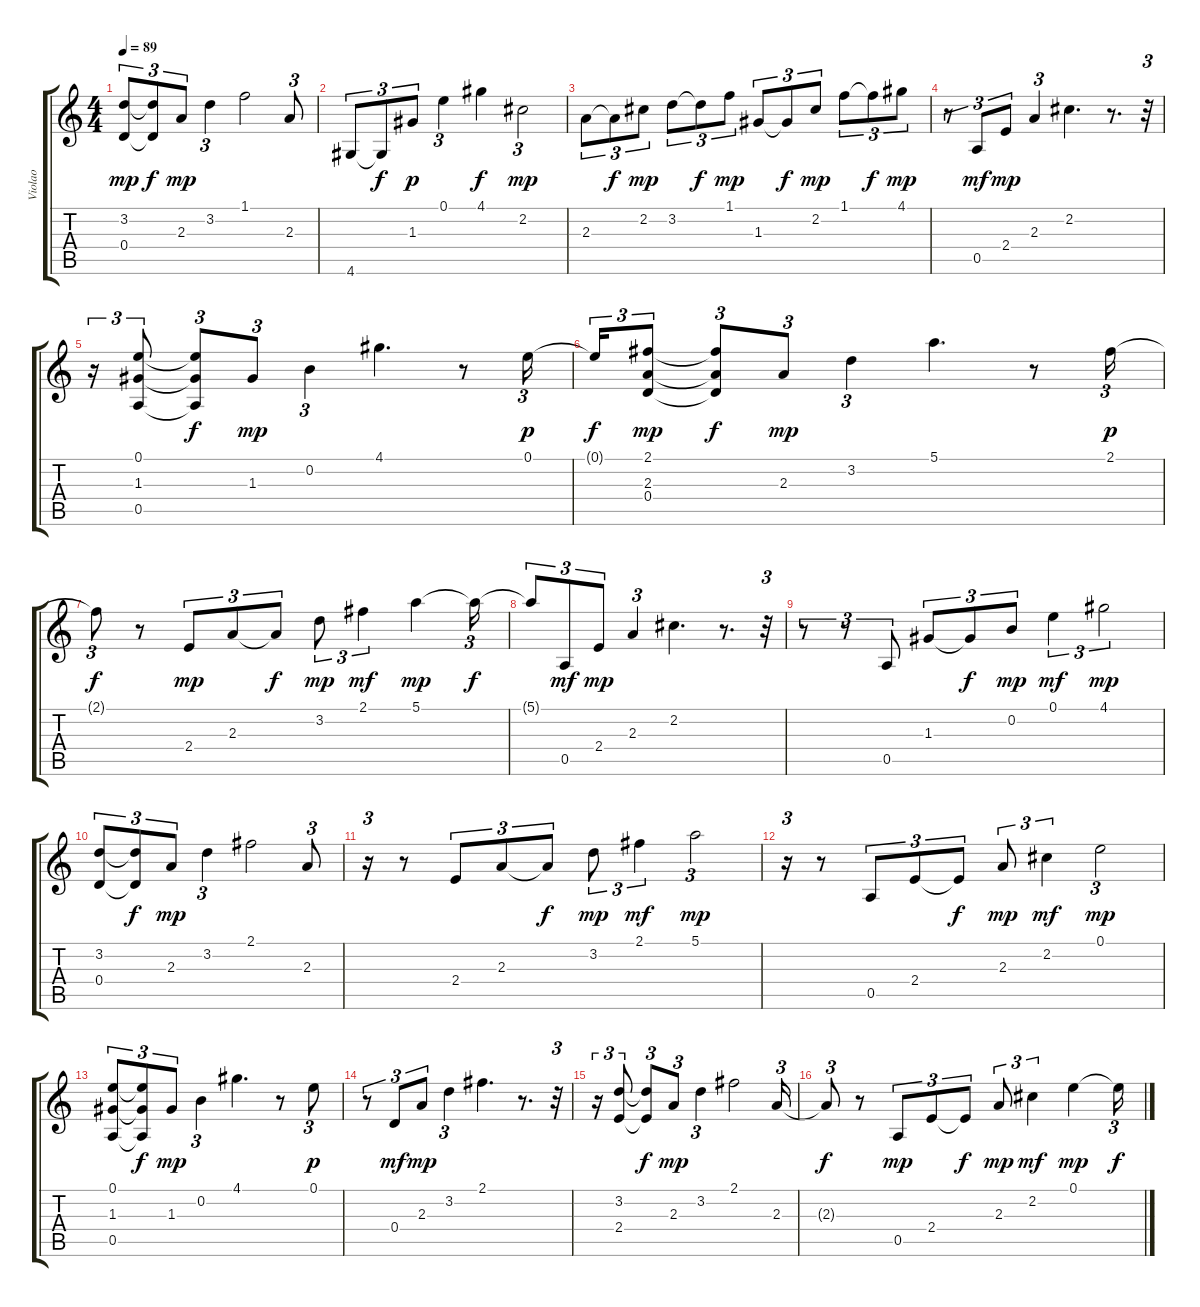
\track ("Violao         " "Violao    ") {instrument acousticguitarnylon}
\staff {score tabs}
\tuning (E4 B3 G3 D3 A2 E2) {hide}
\ts (4 4)
\tempo 89
\clef g2
\ks c
(3.2 0.4).8{tu (3 2) dy mp} (3.2{t} 0.4{t}).8{tu (3 2) dy f} 2.3.8{tu (3 2) dy mp} 3.2.4{tu (3 2)} 1.1.2 2.3.8{tu (3 2)} |
4.6.8{tu (3 2)} 4.6{t}.8{tu (3 2) dy f} 1.3.8{tu (3 2) dy p} 0.1.4{tu (3 2)} 4.1.4{dy f} 2.2.2{tu (3 2) dy mp} |
2.3.8{tu (3 2)} 2.3{t}.8{tu (3 2) dy f} 2.2.8{tu (3 2) dy mp} 3.2.8{tu (3 2)} 3.2{t}.8{tu (3 2) dy f} 1.1.8{tu (3 2) dy mp} 1.3.8{tu (3 2)} 1.3{t}.8{tu (3 2) dy f} 2.2.8{tu (3 2) dy mp} 1.1.8{tu (3 2)} 1.1{t}.8{tu (3 2) dy f} 4.1.8{tu (3 2) dy mp} |
r.8{tu (3 2)} 0.5.8{tu (3 2) dy mf} 2.4.8{tu (3 2) dy mp} 2.3.4{tu (3 2)} 2.2.4{d} r.8{d} r.32{tu (3 2)} |
r.16{tu (3 2)} (0.1 1.3 0.5).8{tu (3 2)} (0.1{t} 1.3{t} 0.5{t}).8{tu (3 2) dy f} 1.3.8{tu (3 2) dy mp} 0.2.4{tu (3 2)} 4.1.4{d} r.8 0.1.16{tu (3 2) dy p} |
0.1{t}.16{tu (3 2) dy f} (2.1 2.3 0.4).8{tu (3 2) dy mp} (2.1{t} 2.3{t} 0.4{t}).8{tu (3 2) dy f} 2.3.8{tu (3 2) dy mp} 3.2.4{tu (3 2)} 5.1.4{d} r.8 2.1.16{tu (3 2) dy p} |
2.1{t}.8{tu (3 2) dy f} r.8 2.4.8{tu (3 2) dy mp} 2.3.8{tu (3 2)} 2.3{t}.8{tu (3 2) dy f} 3.2.8{tu (3 2) dy mp} 2.1.4{tu (3 2) dy mf} 5.1.4{dy mp} 5.1{t}.16{tu (3 2) dy f} |
5.1{t}.8{tu (3 2)} 0.5.8{tu (3 2) dy mf} 2.4.8{tu (3 2) dy mp} 2.3.4{tu (3 2)} 2.2.4{d} r.8{d} r.32{tu (3 2)} |
r.8{tu (3 2)} r.8{tu (3 2)} 0.5.8{tu (3 2)} 1.3.8{tu (3 2)} 1.3{t}.8{tu (3 2) dy f} 0.2.8{tu (3 2) dy mp} 0.1.4{tu (3 2) dy mf} 4.1.2{tu (3 2) dy mp} |
(3.2 0.4).8{tu (3 2)} (3.2{t} 0.4{t}).8{tu (3 2) dy f} 2.3.8{tu (3 2) dy mp} 3.2.4{tu (3 2)} 2.1.2 2.3.8{tu (3 2)} |
r.16{tu (3 2)} r.8 2.4.8{tu (3 2)} 2.3.8{tu (3 2)} 2.3{t}.8{tu (3 2) dy f} 3.2.8{tu (3 2) dy mp} 2.1.4{tu (3 2) dy mf} 5.1.2{tu (3 2) dy mp} |
r.16{tu (3 2)} r.8 0.5.8{tu (3 2)} 2.4.8{tu (3 2)} 2.4{t}.8{tu (3 2) dy f} 2.3.8{tu (3 2) dy mp} 2.2.4{tu (3 2) dy mf} 0.1.2{tu (3 2) dy mp} |
(0.1 1.3 0.5).8{tu (3 2)} (0.1{t} 1.3{t} 0.5{t}).8{tu (3 2) dy f} 1.3.8{tu (3 2) dy mp} 0.2.4{tu (3 2)} 4.1.4{d} r.8 0.1.8{tu (3 2) dy p} |
r.8{tu (3 2)} 0.4.8{tu (3 2) dy mf} 2.3.8{tu (3 2) dy mp} 3.2.4{tu (3 2)} 2.1.4{d} r.8{d} r.32{tu (3 2)} |
r.16{tu (3 2)} (3.2 2.4).8{tu (3 2)} (3.2{t} 2.4{t}).8{tu (3 2) dy f} 2.3.8{tu (3 2) dy mp} 3.2.4{tu (3 2)} 2.1.2 2.3.16{tu (3 2)} |
2.3{t}.8{tu (3 2) dy f} r.8 0.5.8{tu (3 2) dy mp} 2.4.8{tu (3 2)} 2.4{t}.8{tu (3 2) dy f} 2.3.8{tu (3 2) dy mp} 2.2.4{tu (3 2) dy mf} 0.1.4{dy mp} 0.1{t}.16{tu (3 2) dy f}
